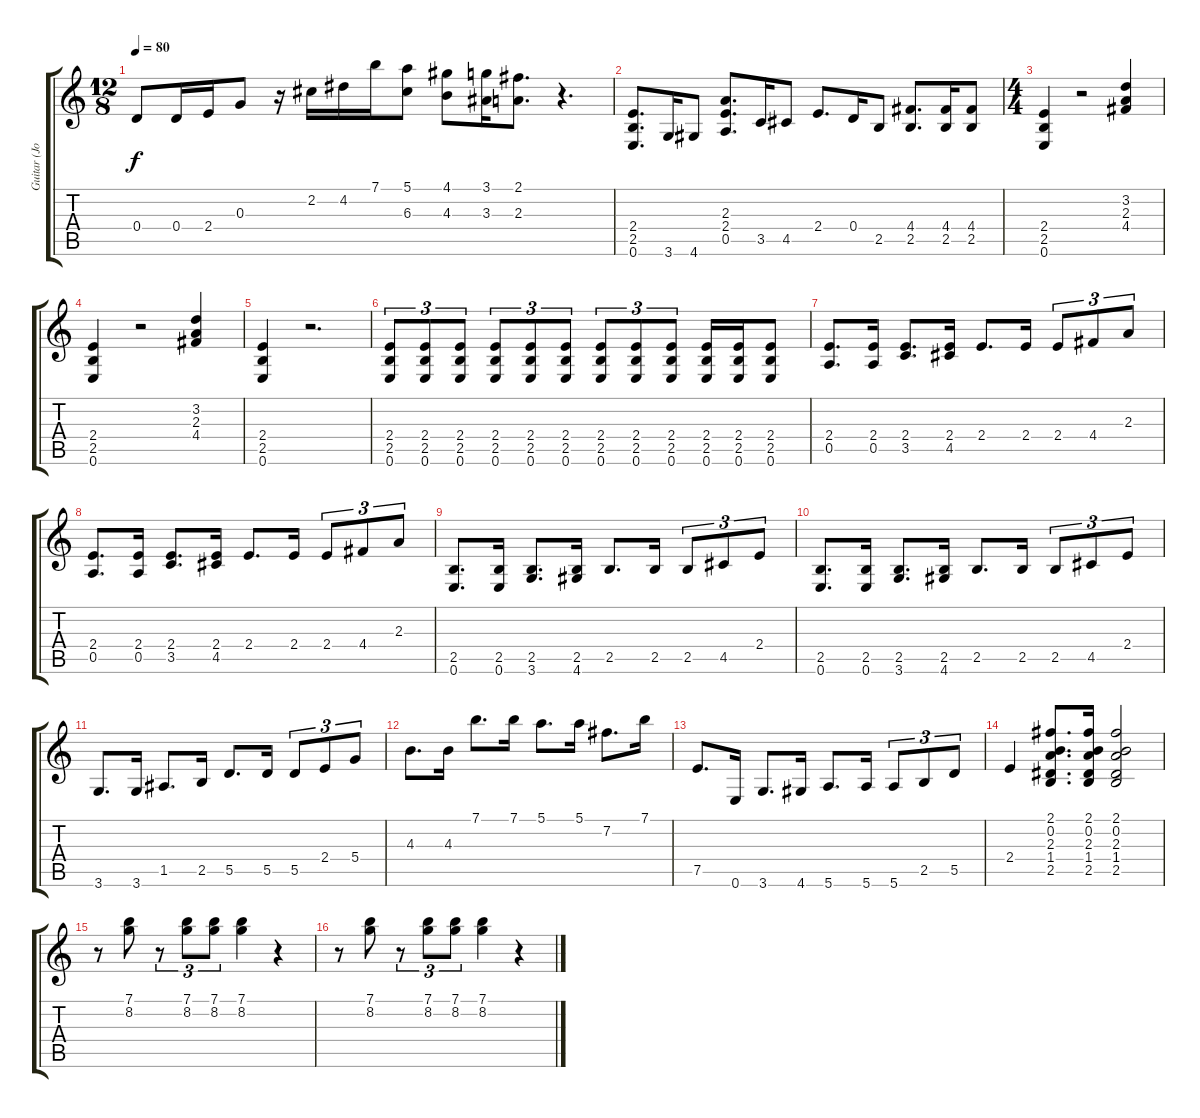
\track ("Guitar (John Lennon)" "Guitar (Jo") {instrument overdrivenguitar}
\staff {score tabs}
\tuning (E4 B3 G3 D3 A2 E2) {hide}
\ts (12 8)
\tempo 80
\clef g2
\ks c
0.4.8{dy f} 0.4.16 2.4.16 0.3.8 r.16 2.2.16 4.2.16 7.1.16 (5.1 6.3).8 (4.1 4.3).8 (3.1 3.3).16 (2.1 2.3).8{d} r.4{d} |
(2.4 2.5 0.6).8{d} 3.6.16 4.6.8 (2.3 2.4 0.5).8{d} 3.5.16 4.5.8 2.4.8{d} 0.4.16 2.5.8 (4.4 2.5).8{d} (4.4 2.5).16 (4.4 2.5).8 |
\ts (4 4)
(2.4 2.5 0.6).4 r.2 (3.2 2.3 4.4).4 |
(2.4 2.5 0.6).4 r.2 (3.2 2.3 4.4).4 |
(2.4 2.5 0.6).4 r.2{d} |
(2.4 2.5 0.6).8{tu (3 2)} (2.4 2.5 0.6).8{tu (3 2)} (2.4 2.5 0.6).8{tu (3 2)} (2.4 2.5 0.6).8{tu (3 2)} (2.4 2.5 0.6).8{tu (3 2)} (2.4 2.5 0.6).8{tu (3 2)} (2.4 2.5 0.6).8{tu (3 2)} (2.4 2.5 0.6).8{tu (3 2)} (2.4 2.5 0.6).8{tu (3 2)} (2.4 2.5 0.6).16 (2.4 2.5 0.6).16 (2.4 2.5 0.6).8 |
(2.4 0.5).8{d} (2.4 0.5).16 (2.4 3.5).8{d} (2.4 4.5).16 2.4.8{d} 2.4.16 2.4.8{tu (3 2)} 4.4.8{tu (3 2)} 2.3.8{tu (3 2)} |
(2.4 0.5).8{d} (2.4 0.5).16 (2.4 3.5).8{d} (2.4 4.5).16 2.4.8{d} 2.4.16 2.4.8{tu (3 2)} 4.4.8{tu (3 2)} 2.3.8{tu (3 2)} |
(2.5 0.6).8{d} (2.5 0.6).16 (2.5 3.6).8{d} (2.5 4.6).16 2.5.8{d} 2.5.16 2.5.8{tu (3 2)} 4.5.8{tu (3 2)} 2.4.8{tu (3 2)} |
(2.5 0.6).8{d} (2.5 0.6).16 (2.5 3.6).8{d} (2.5 4.6).16 2.5.8{d} 2.5.16 2.5.8{tu (3 2)} 4.5.8{tu (3 2)} 2.4.8{tu (3 2)} |
3.6.8{d} 3.6.16 1.5.8{d} 2.5.16 5.5.8{d} 5.5.16 5.5.8{tu (3 2)} 2.4.8{tu (3 2)} 5.4.8{tu (3 2)} |
4.3.8{d} 4.3.16 7.1.8{d} 7.1.16 5.1.8{d} 5.1.16 7.2.8{d} 7.1.16 |
7.5.8{d} 0.6.16 3.6.8{d} 4.6.16 5.6.8{d} 5.6.16 5.6.8{tu (3 2)} 2.5.8{tu (3 2)} 5.5.8{tu (3 2)} |
2.4.4 (2.1 0.2 2.3 1.4 2.5).8{d} (2.1 0.2 2.3 1.4 2.5).16 (2.1 0.2 2.3 1.4 2.5).2 |
r.8 (7.1 8.2).8 r.8{tu (3 2)} (7.1 8.2).8{tu (3 2)} (7.1 8.2).8{tu (3 2)} (7.1 8.2).4 r.4 |
r.8 (7.1 8.2).8 r.8{tu (3 2)} (7.1 8.2).8{tu (3 2)} (7.1 8.2).8{tu (3 2)} (7.1 8.2).4 r.4
